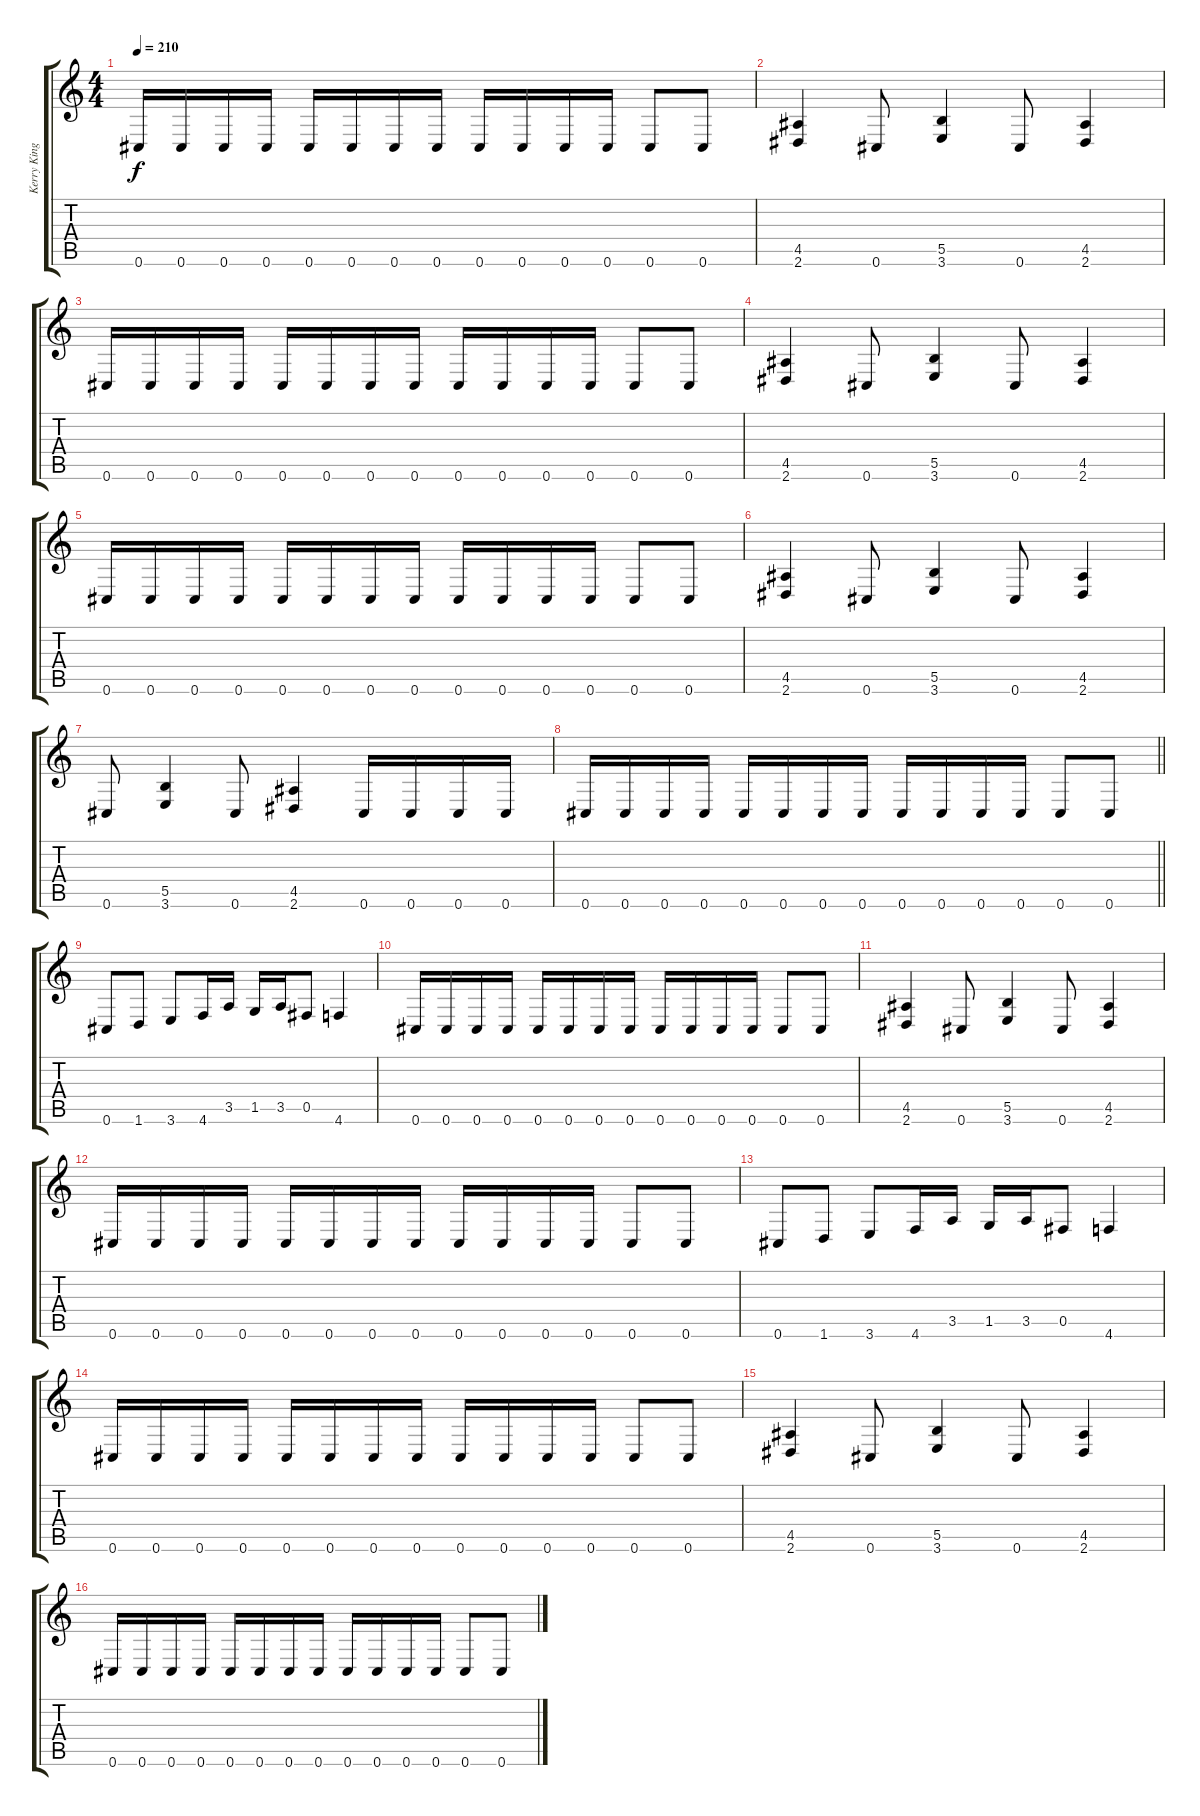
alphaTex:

\track ("Kerry King" "Kerry King") {instrument overdrivenguitar}
\staff {score tabs}
\tuning (Db4 Ab3 E3 B2 Gb2 Db2) {hide}
\ts (4 4)
\tempo 210
\clef g2
\ks c
0.6.16{dy f} 0.6.16 0.6.16 0.6.16 0.6.16 0.6.16 0.6.16 0.6.16 0.6.16 0.6.16 0.6.16 0.6.16 0.6.8 0.6.8 |
(4.5 2.6).4 0.6.8 (5.5 3.6).4 0.6.8 (4.5 2.6).4 |
0.6.16 0.6.16 0.6.16 0.6.16 0.6.16 0.6.16 0.6.16 0.6.16 0.6.16 0.6.16 0.6.16 0.6.16 0.6.8 0.6.8 |
(4.5 2.6).4 0.6.8 (5.5 3.6).4 0.6.8 (4.5 2.6).4 |
0.6.16 0.6.16 0.6.16 0.6.16 0.6.16 0.6.16 0.6.16 0.6.16 0.6.16 0.6.16 0.6.16 0.6.16 0.6.8 0.6.8 |
(4.5 2.6).4 0.6.8 (5.5 3.6).4 0.6.8 (4.5 2.6).4 |
0.6.8 (5.5 3.6).4 0.6.8 (4.5 2.6).4 0.6.16 0.6.16 0.6.16 0.6.16 |
\barLineRight lightlight
0.6.16 0.6.16 0.6.16 0.6.16 0.6.16 0.6.16 0.6.16 0.6.16 0.6.16 0.6.16 0.6.16 0.6.16 0.6.8 0.6.8 |
\section ("" "")
0.6.8 1.6.8 3.6.8 4.6.16 3.5.16 1.5.16 3.5.16 0.5.8 4.6.4 |
0.6.16 0.6.16 0.6.16 0.6.16 0.6.16 0.6.16 0.6.16 0.6.16 0.6.16 0.6.16 0.6.16 0.6.16 0.6.8 0.6.8 |
(4.5 2.6).4 0.6.8 (5.5 3.6).4 0.6.8 (4.5 2.6).4 |
0.6.16 0.6.16 0.6.16 0.6.16 0.6.16 0.6.16 0.6.16 0.6.16 0.6.16 0.6.16 0.6.16 0.6.16 0.6.8 0.6.8 |
0.6.8 1.6.8 3.6.8 4.6.16 3.5.16 1.5.16 3.5.16 0.5.8 4.6.4 |
0.6.16 0.6.16 0.6.16 0.6.16 0.6.16 0.6.16 0.6.16 0.6.16 0.6.16 0.6.16 0.6.16 0.6.16 0.6.8 0.6.8 |
(4.5 2.6).4 0.6.8 (5.5 3.6).4 0.6.8 (4.5 2.6).4 |
0.6.16 0.6.16 0.6.16 0.6.16 0.6.16 0.6.16 0.6.16 0.6.16 0.6.16 0.6.16 0.6.16 0.6.16 0.6.8 0.6.8
